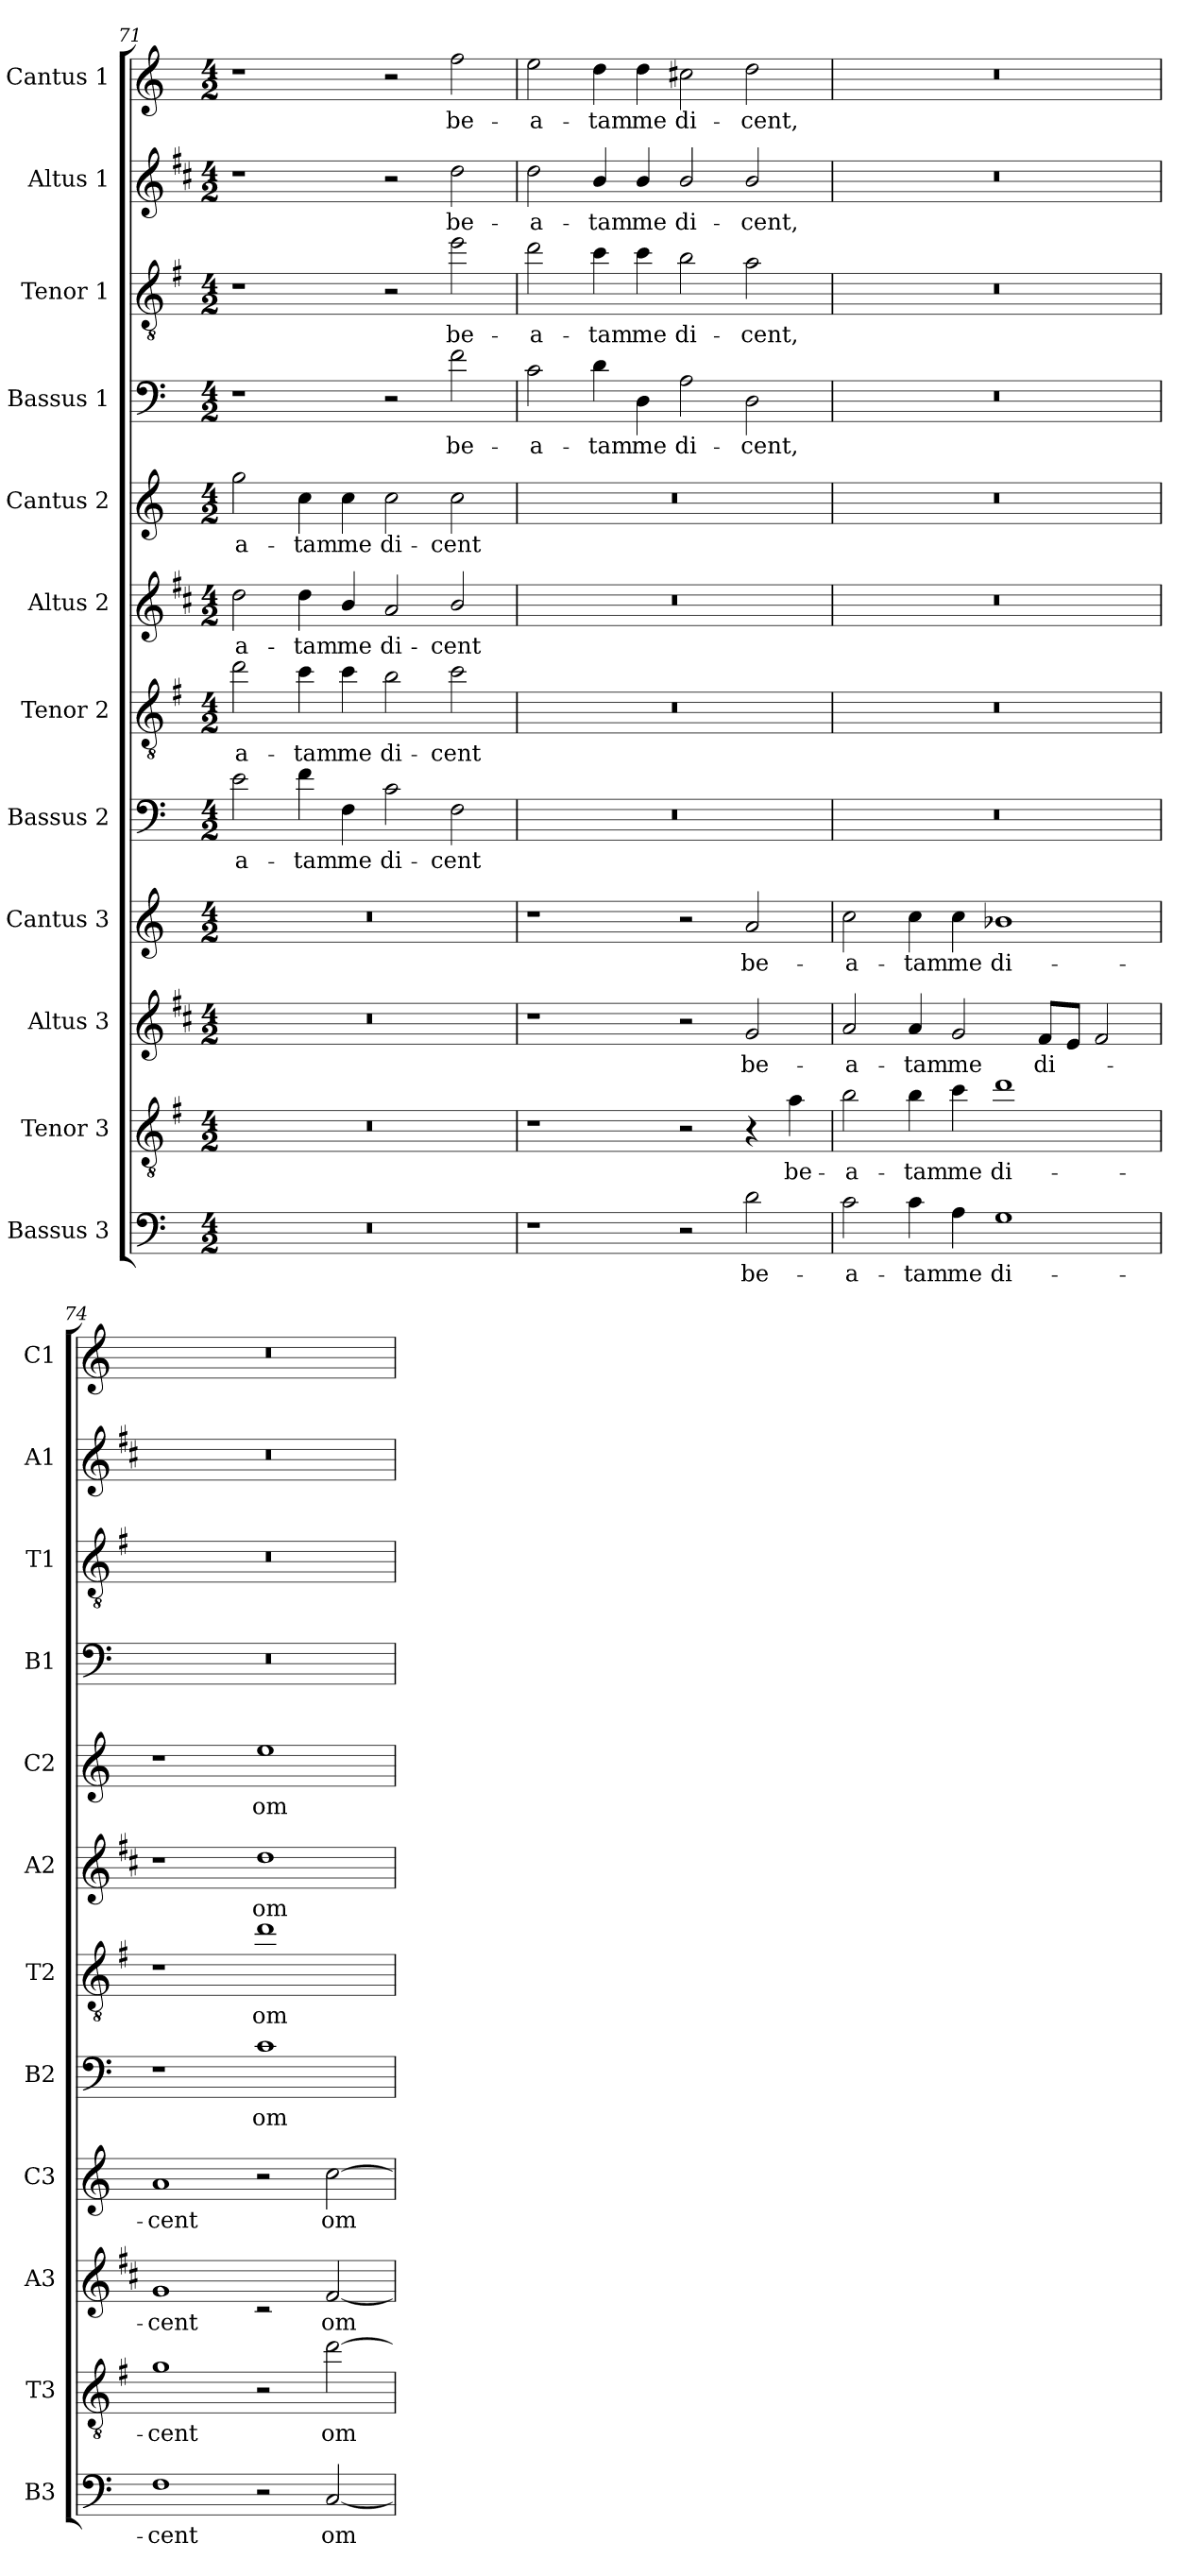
**kern	**text	**kern	**text	**kern	**text	**kern	**text	**kern	**text	**kern	**text	**kern	**text	**kern	**text	**kern	**text	**kern	**text	**kern	**text	**kern	**text
*part12	*part12	*part11	*part11	*part10	*part10	*part9	*part9	*part8	*part8	*part7	*part7	*part6	*part6	*part5	*part5	*part4	*part4	*part3	*part3	*part2	*part2	*part1	*part1
*staff12	*staff12	*staff11	*staff11	*staff10	*staff10	*staff9	*staff9	*staff8	*staff8	*staff7	*staff7	*staff6	*staff6	*staff5	*staff5	*staff4	*staff4	*staff3	*staff3	*staff2	*staff2	*staff1	*staff1
*I"Bassus 3	*	*I"Tenor 3	*	*I"Altus 3	*	*I"Cantus 3	*	*I"Bassus 2	*	*I"Tenor 2	*	*I"Altus 2	*	*I"Cantus 2	*	*I"Bassus 1	*	*I"Tenor 1	*	*I"Altus 1	*	*I"Cantus 1	*
*I'B3	*	*I'T3	*	*I'A3	*	*I'C3	*	*I'B2	*	*I'T2	*	*I'A2	*	*I'C2	*	*I'B1	*	*I'T1	*	*I'A1	*	*I'C1	*
!!LO:PB:g=z
*clefF4	*	*clefGv2	*	*clefG2	*	*clefG2	*	*clefF4	*	*clefGv2	*	*clefG2	*	*clefG2	*	*clefF4	*	*clefGv2	*	*clefG2	*	*clefG2	*
*	*	*ITrd4c7	*	*ITrd1c2	*	*	*	*	*	*ITrd4c7	*	*ITrd1c2	*	*	*	*	*	*ITrd4c7	*	*ITrd1c2	*	*	*
*k[]	*	*k[]	*	*k[]	*	*k[]	*	*k[]	*	*k[]	*	*k[]	*	*k[]	*	*k[]	*	*k[]	*	*k[]	*	*k[]	*
*C:	*	*C:	*	*C:	*	*C:	*	*C:	*	*C:	*	*C:	*	*C:	*	*C:	*	*C:	*	*C:	*	*C:	*
*M4/2	*	*M4/2	*	*M4/2	*	*M4/2	*	*M4/2	*	*M4/2	*	*M4/2	*	*M4/2	*	*M4/2	*	*M4/2	*	*M4/2	*	*M4/2	*
=71	=71	=71	=71	=71	=71	=71	=71	=71	=71	=71	=71	=71	=71	=71	=71	=71	=71	=71	=71	=71	=71	=71	=71
!	!	!	!	!	!	!	!	!	!LO:LY:b	!	!LO:LY:b	!	!LO:LY:b	!	!LO:LY:b	!	!	!	!	!	!	!	!
0r	.	0r	.	0r	.	0r	.	2e\	-a-	2g\	-a-	2cc\	-a-	2gg\	-a-	1r	.	1r	.	1r	.	1r	.
!	!	!	!	!	!	!	!	!	!LO:LY:b	!	!LO:LY:b	!	!LO:LY:b	!	!LO:LY:b	!	!	!	!	!	!	!	!
.	.	.	.	.	.	.	.	4f\	-tam	4f\	-tam	4cc\	-tam	4cc\	-tam	.	.	.	.	.	.	.	.
!	!	!	!	!	!	!	!	!	!LO:LY:b	!	!LO:LY:b	!	!LO:LY:b	!	!LO:LY:b	!	!	!	!	!	!	!	!
.	.	.	.	.	.	.	.	4F\	me	4f\	me	4a/	me	4cc\	me	.	.	.	.	.	.	.	.
!	!	!	!	!	!	!	!	!	!LO:LY:b	!	!LO:LY:b	!	!LO:LY:b	!	!LO:LY:b	!	!	!	!	!	!	!	!
.	.	.	.	.	.	.	.	2c\	di-	2e\	di-	2g/	di-	2cc\	di-	2r	.	2r	.	2r	.	2r	.
!	!	!	!	!	!	!	!	!	!LO:LY:b	!	!LO:LY:b	!	!LO:LY:b	!	!LO:LY:b	!	!LO:LY:b	!	!LO:LY:b	!	!LO:LY:b	!	!LO:LY:b
.	.	.	.	.	.	.	.	2F\	-cent	2f\	-cent	2a/	-cent	2cc\	-cent	2f\	be-	2a\	be-	2cc\	be-	2ff\	be-
=72	=72	=72	=72	=72	=72	=72	=72	=72	=72	=72	=72	=72	=72	=72	=72	=72	=72	=72	=72	=72	=72	=72	=72
!	!	!	!	!	!	!	!	!	!	!	!	!	!	!	!	!	!LO:LY:b	!	!LO:LY:b	!	!LO:LY:b	!	!LO:LY:b
1r	.	1r	.	1r	.	1r	.	0r	.	0r	.	0r	.	0r	.	2c\	-a-	2g\	-a-	2cc\	-a-	2ee\	-a-
!	!	!	!	!	!	!	!	!	!	!	!	!	!	!	!	!	!LO:LY:b	!	!LO:LY:b	!	!LO:LY:b	!	!LO:LY:b
.	.	.	.	.	.	.	.	.	.	.	.	.	.	.	.	4d\	-tam	4f\	-tam	4a/	-tam	4dd\	-tam
!	!	!	!	!	!	!	!	!	!	!	!	!	!	!	!	!	!LO:LY:b	!	!LO:LY:b	!	!LO:LY:b	!	!LO:LY:b
.	.	.	.	.	.	.	.	.	.	.	.	.	.	.	.	4D\	me	4f\	me	4a/	me	4dd\	me
!	!	!	!	!	!	!	!	!	!	!	!	!	!	!	!	!	!LO:LY:b	!	!LO:LY:b	!	!LO:LY:b	!	!LO:LY:b
2r	.	2r	.	2r	.	2r	.	.	.	.	.	.	.	.	.	2A\	di-	2e\	di-	2a/	di-	2cc#X\	di-
!	!LO:LY:b	!	!	!	!LO:LY:b	!	!LO:LY:b	!	!	!	!	!	!	!	!	!	!LO:LY:b	!	!LO:LY:b	!	!LO:LY:b	!	!LO:LY:b
2d\	be-	4r	.	2f/	be-	2a/	be-	.	.	.	.	.	.	.	.	2D\	-cent,	2d\	-cent,	2a/	-cent,	2dd\	-cent,
!	!	!	!LO:LY:b	!	!	!	!	!	!	!	!	!	!	!	!	!	!	!	!	!	!	!	!
.	.	4d\	be-	.	.	.	.	.	.	.	.	.	.	.	.	.	.	.	.	.	.	.	.
=73	=73	=73	=73	=73	=73	=73	=73	=73	=73	=73	=73	=73	=73	=73	=73	=73	=73	=73	=73	=73	=73	=73	=73
!	!LO:LY:b	!	!LO:LY:b	!	!LO:LY:b	!	!LO:LY:b	!	!	!	!	!	!	!	!	!	!	!	!	!	!	!	!
2c\	-a-	2e\	-a-	2g/	-a-	2cc\	-a-	0r	.	0r	.	0r	.	0r	.	0r	.	0r	.	0r	.	0r	.
!	!LO:LY:b	!	!LO:LY:b	!	!LO:LY:b	!	!LO:LY:b	!	!	!	!	!	!	!	!	!	!	!	!	!	!	!	!
4c\	-tam	4e\	-tam	4g/	-tam	4cc\	-tam	.	.	.	.	.	.	.	.	.	.	.	.	.	.	.	.
!	!LO:LY:b	!	!LO:LY:b	!	!LO:LY:b	!	!LO:LY:b	!	!	!	!	!	!	!	!	!	!	!	!	!	!	!	!
4A\	me	4f\	me	2f/	me	4cc\	me	.	.	.	.	.	.	.	.	.	.	.	.	.	.	.	.
!	!LO:LY:b	!	!LO:LY:b	!	!	!	!LO:LY:b	!	!	!	!	!	!	!	!	!	!	!	!	!	!	!	!
1G	di-	1g	di-	.	.	1b-X	di-	.	.	.	.	.	.	.	.	.	.	.	.	.	.	.	.
!	!	!	!	!	!LO:LY:b	!	!	!	!	!	!	!	!	!	!	!	!	!	!	!	!	!	!
.	.	.	.	8e/L	di-	.	.	.	.	.	.	.	.	.	.	.	.	.	.	.	.	.	.
.	.	.	.	8d/J	.	.	.	.	.	.	.	.	.	.	.	.	.	.	.	.	.	.	.
.	.	.	.	2e/	.	.	.	.	.	.	.	.	.	.	.	.	.	.	.	.	.	.	.
=74	=74	=74	=74	=74	=74	=74	=74	=74	=74	=74	=74	=74	=74	=74	=74	=74	=74	=74	=74	=74	=74	=74	=74
!	!LO:LY:b	!	!LO:LY:b	!	!LO:LY:b	!	!LO:LY:b	!	!	!	!	!	!	!	!	!	!	!	!	!	!	!	!
1F	-cent	1c	-cent	1f	-cent	1a	-cent	1r	.	1r	.	1r	.	1r	.	0r	.	0r	.	0r	.	0r	.
!	!	!	!	!	!	!	!	!	!LO:LY:b	!	!LO:LY:b	!	!LO:LY:b	!	!LO:LY:b	!	!	!	!	!	!	!	!
2r	.	2r	.	2rc	.	2r	.	1c	om-	1g	om-	1cc	om-	1ee	om-	.	.	.	.	.	.	.	.
!	!LO:LY:b	!	!LO:LY:b	!	!LO:LY:b	!	!LO:LY:b	!	!	!	!	!	!	!	!	!	!	!	!	!	!	!	!
[2C/	om-	[2g\	om-	[2e/	om-	[2cc\	om-	.	.	.	.	.	.	.	.	.	.	.	.	.	.	.	.
=	=	=	=	=	=	=	=	=	=	=	=	=	=	=	=	=	=	=	=	=	=	=	=
*-	*-	*-	*-	*-	*-	*-	*-	*-	*-	*-	*-	*-	*-	*-	*-	*-	*-	*-	*-	*-	*-	*-	*-
